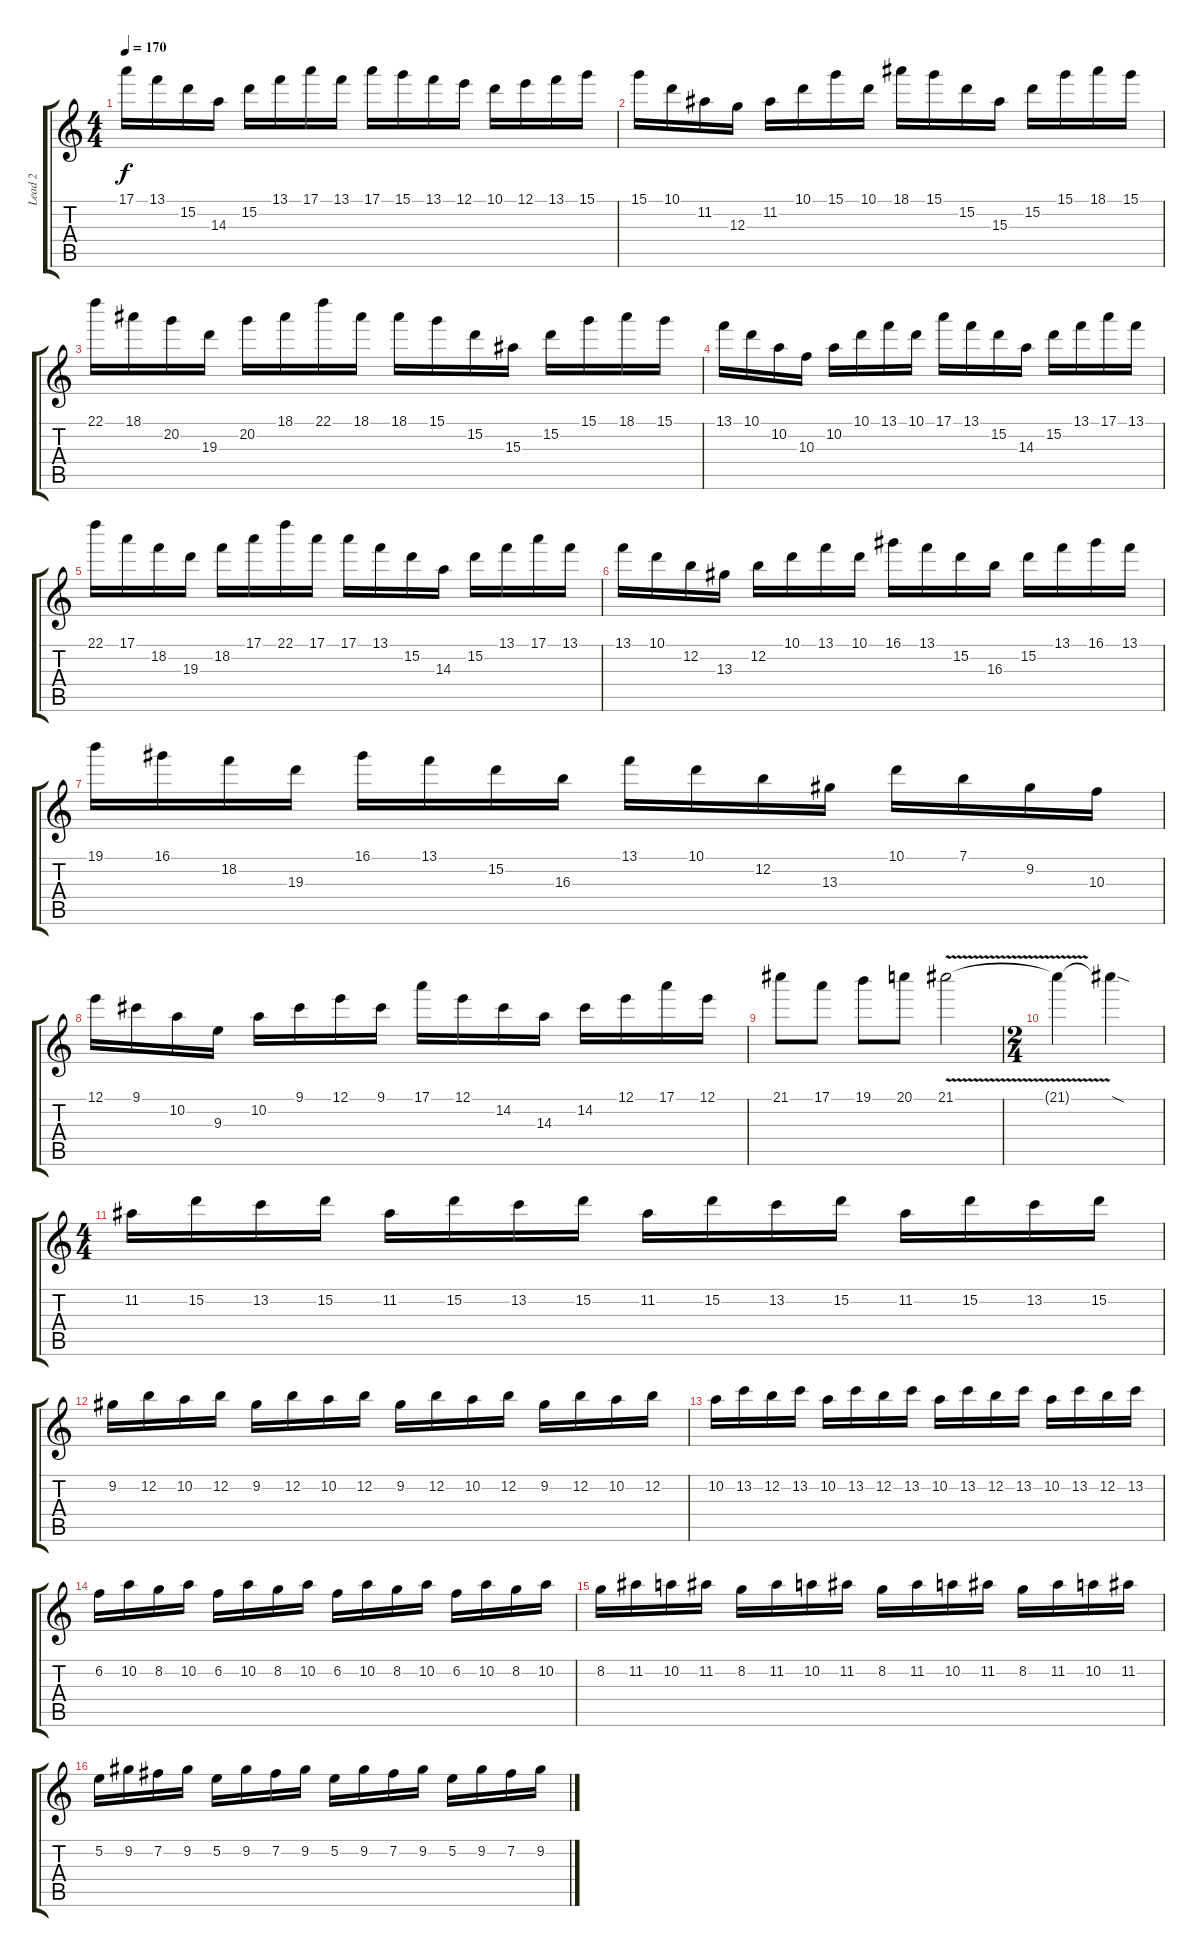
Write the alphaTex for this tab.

\track ("Lead 2" "Lead 2") {instrument distortionguitar}
\staff {score tabs}
\tuning (E4 B3 G3 D3 A2 E2) {hide}
\ts (4 4)
\tempo 170
\clef g2
\ks c
17.1.16{dy f} 13.1.16 15.2.16 14.3.16 15.2.16 13.1.16 17.1.16 13.1.16 17.1.16 15.1.16 13.1.16 12.1.16 10.1.16 12.1.16 13.1.16 15.1.16 |
15.1.16 10.1.16 11.2.16 12.3.16 11.2.16 10.1.16 15.1.16 10.1.16 18.1.16 15.1.16 15.2.16 15.3.16 15.2.16 15.1.16 18.1.16 15.1.16 |
22.1.16 18.1.16 20.2.16 19.3.16 20.2.16 18.1.16 22.1.16 18.1.16 18.1.16 15.1.16 15.2.16 15.3.16 15.2.16 15.1.16 18.1.16 15.1.16 |
13.1.16 10.1.16 10.2.16 10.3.16 10.2.16 10.1.16 13.1.16 10.1.16 17.1.16 13.1.16 15.2.16 14.3.16 15.2.16 13.1.16 17.1.16 13.1.16 |
22.1.16 17.1.16 18.2.16 19.3.16 18.2.16 17.1.16 22.1.16 17.1.16 17.1.16 13.1.16 15.2.16 14.3.16 15.2.16 13.1.16 17.1.16 13.1.16 |
13.1.16 10.1.16 12.2.16 13.3.16 12.2.16 10.1.16 13.1.16 10.1.16 16.1.16 13.1.16 15.2.16 16.3.16 15.2.16 13.1.16 16.1.16 13.1.16 |
19.1.16 16.1.16 18.2.16 19.3.16 16.1.16 13.1.16 15.2.16 16.3.16 13.1.16 10.1.16 12.2.16 13.3.16 10.1.16 7.1.16 9.2.16 10.3.16 |
12.1.16 9.1.16 10.2.16 9.3.16 10.2.16 9.1.16 12.1.16 9.1.16 17.1.16 12.1.16 14.2.16 14.3.16 14.2.16 12.1.16 17.1.16 12.1.16 |
21.1.8 17.1.8 19.1.8 20.1.8 21.1{v}.2 |
\ts (2 4)
21.1{t}.4 21.1{sod t}.4 |
\ts (4 4)
11.2.16 15.2.16 13.2.16 15.2.16 11.2.16 15.2.16 13.2.16 15.2.16 11.2.16 15.2.16 13.2.16 15.2.16 11.2.16 15.2.16 13.2.16 15.2.16 |
9.2.16 12.2.16 10.2.16 12.2.16 9.2.16 12.2.16 10.2.16 12.2.16 9.2.16 12.2.16 10.2.16 12.2.16 9.2.16 12.2.16 10.2.16 12.2.16 |
10.2.16 13.2.16 12.2.16 13.2.16 10.2.16 13.2.16 12.2.16 13.2.16 10.2.16 13.2.16 12.2.16 13.2.16 10.2.16 13.2.16 12.2.16 13.2.16 |
6.2.16 10.2.16 8.2.16 10.2.16 6.2.16 10.2.16 8.2.16 10.2.16 6.2.16 10.2.16 8.2.16 10.2.16 6.2.16 10.2.16 8.2.16 10.2.16 |
8.2.16 11.2.16 10.2.16 11.2.16 8.2.16 11.2.16 10.2.16 11.2.16 8.2.16 11.2.16 10.2.16 11.2.16 8.2.16 11.2.16 10.2.16 11.2.16 |
5.2.16 9.2.16 7.2.16 9.2.16 5.2.16 9.2.16 7.2.16 9.2.16 5.2.16 9.2.16 7.2.16 9.2.16 5.2.16 9.2.16 7.2.16 9.2.16
